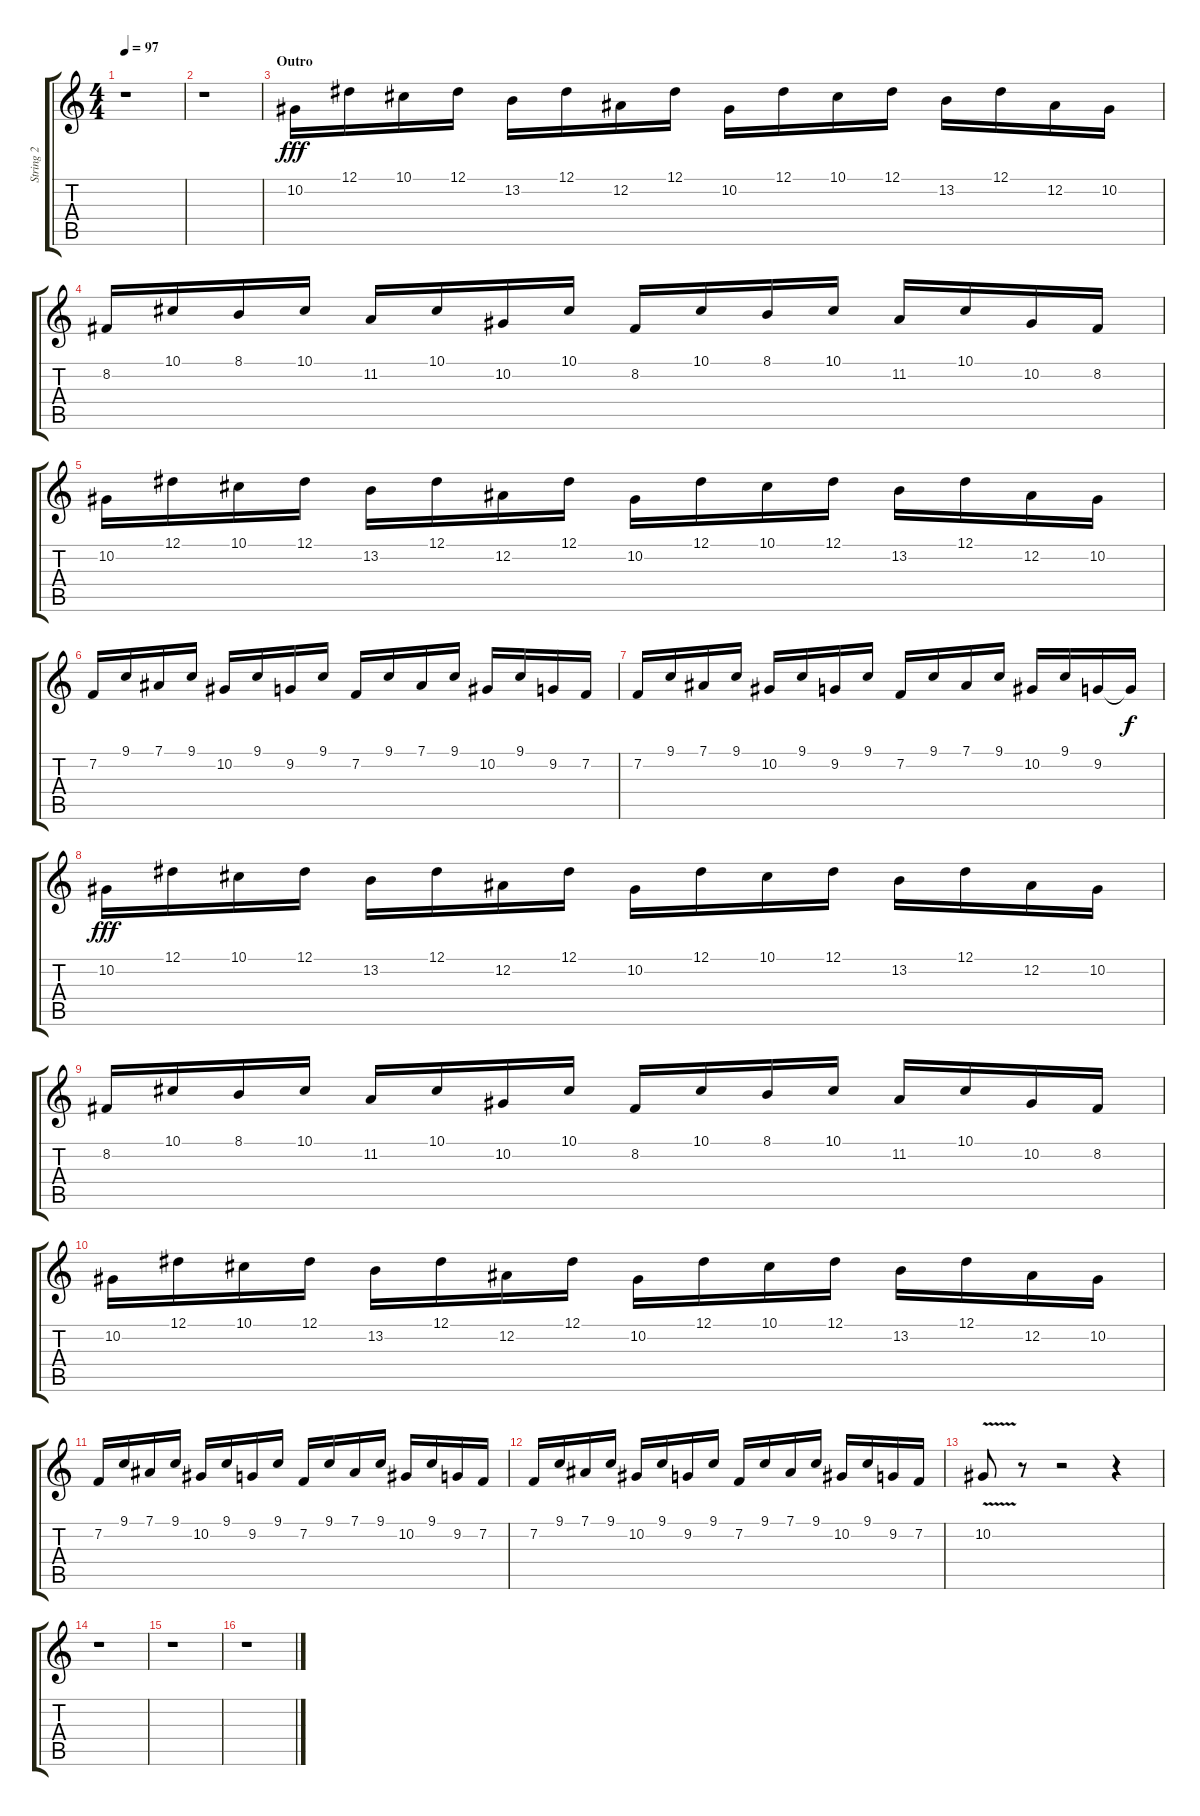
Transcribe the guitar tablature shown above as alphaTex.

\track ("String 2" "String 2") {instrument stringensemble1}
\staff {score tabs}
\tuning (Eb4 Bb3 Gb3 Db3 Ab2 Eb2) {hide}
\ts (4 4)
\tempo 97
\clef g2
\ks c
r.1{dy fff} |
r.1 |
\section ("" "Outro")
10.2.16 12.1.16 10.1.16 12.1.16 13.2.16 12.1.16 12.2.16 12.1.16 10.2.16 12.1.16 10.1.16 12.1.16 13.2.16 12.1.16 12.2.16 10.2.16 |
8.2.16 10.1.16 8.1.16 10.1.16 11.2.16 10.1.16 10.2.16 10.1.16 8.2.16 10.1.16 8.1.16 10.1.16 11.2.16 10.1.16 10.2.16 8.2.16 |
10.2.16 12.1.16 10.1.16 12.1.16 13.2.16 12.1.16 12.2.16 12.1.16 10.2.16 12.1.16 10.1.16 12.1.16 13.2.16 12.1.16 12.2.16 10.2.16 |
7.2.16 9.1.16 7.1.16 9.1.16 10.2.16 9.1.16 9.2.16 9.1.16 7.2.16 9.1.16 7.1.16 9.1.16 10.2.16 9.1.16 9.2.16 7.2.16 |
7.2.16 9.1.16 7.1.16 9.1.16 10.2.16 9.1.16 9.2.16 9.1.16 7.2.16 9.1.16 7.1.16 9.1.16 10.2.16 9.1.16 9.2.16 9.2{t}.16{dy f} |
10.2.16{dy fff} 12.1.16 10.1.16 12.1.16 13.2.16 12.1.16 12.2.16 12.1.16 10.2.16 12.1.16 10.1.16 12.1.16 13.2.16 12.1.16 12.2.16 10.2.16 |
8.2.16 10.1.16 8.1.16 10.1.16 11.2.16 10.1.16 10.2.16 10.1.16 8.2.16 10.1.16 8.1.16 10.1.16 11.2.16 10.1.16 10.2.16 8.2.16 |
10.2.16 12.1.16 10.1.16 12.1.16 13.2.16 12.1.16 12.2.16 12.1.16 10.2.16 12.1.16 10.1.16 12.1.16 13.2.16 12.1.16 12.2.16 10.2.16 |
7.2.16 9.1.16 7.1.16 9.1.16 10.2.16 9.1.16 9.2.16 9.1.16 7.2.16 9.1.16 7.1.16 9.1.16 10.2.16 9.1.16 9.2.16 7.2.16 |
7.2.16 9.1.16 7.1.16 9.1.16 10.2.16 9.1.16 9.2.16 9.1.16 7.2.16 9.1.16 7.1.16 9.1.16 10.2.16 9.1.16 9.2.16 7.2.16 |
10.2{v}.8 r.8 r.2 r.4 |
r.1 |
r.1 |
r.1
